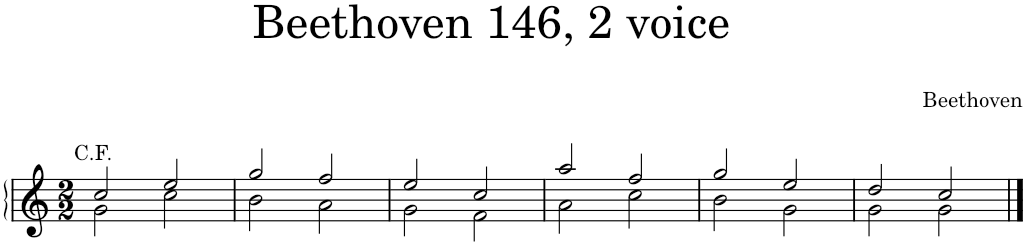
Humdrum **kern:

**kern
*part1
*staff1
*I"Piano
*I'Pno.
*clefG2
*k[]
*M2/2
=1
*^
!LO:TX:a:t=C.F.	!
2cc/	2g\
2ee/	2cc\
=2	=2
2gg/	2b\
2ff/	2a\
=3	=3
2ee/	2g\
2cc/	2f\
=4	=4
2aa/	2a\
2ff/	2cc\
=5	=5
2gg/	2b\
2ee/	2g\
=6	=6
2dd/	2g\
2cc/	2g\
*v	*v
==
*-
